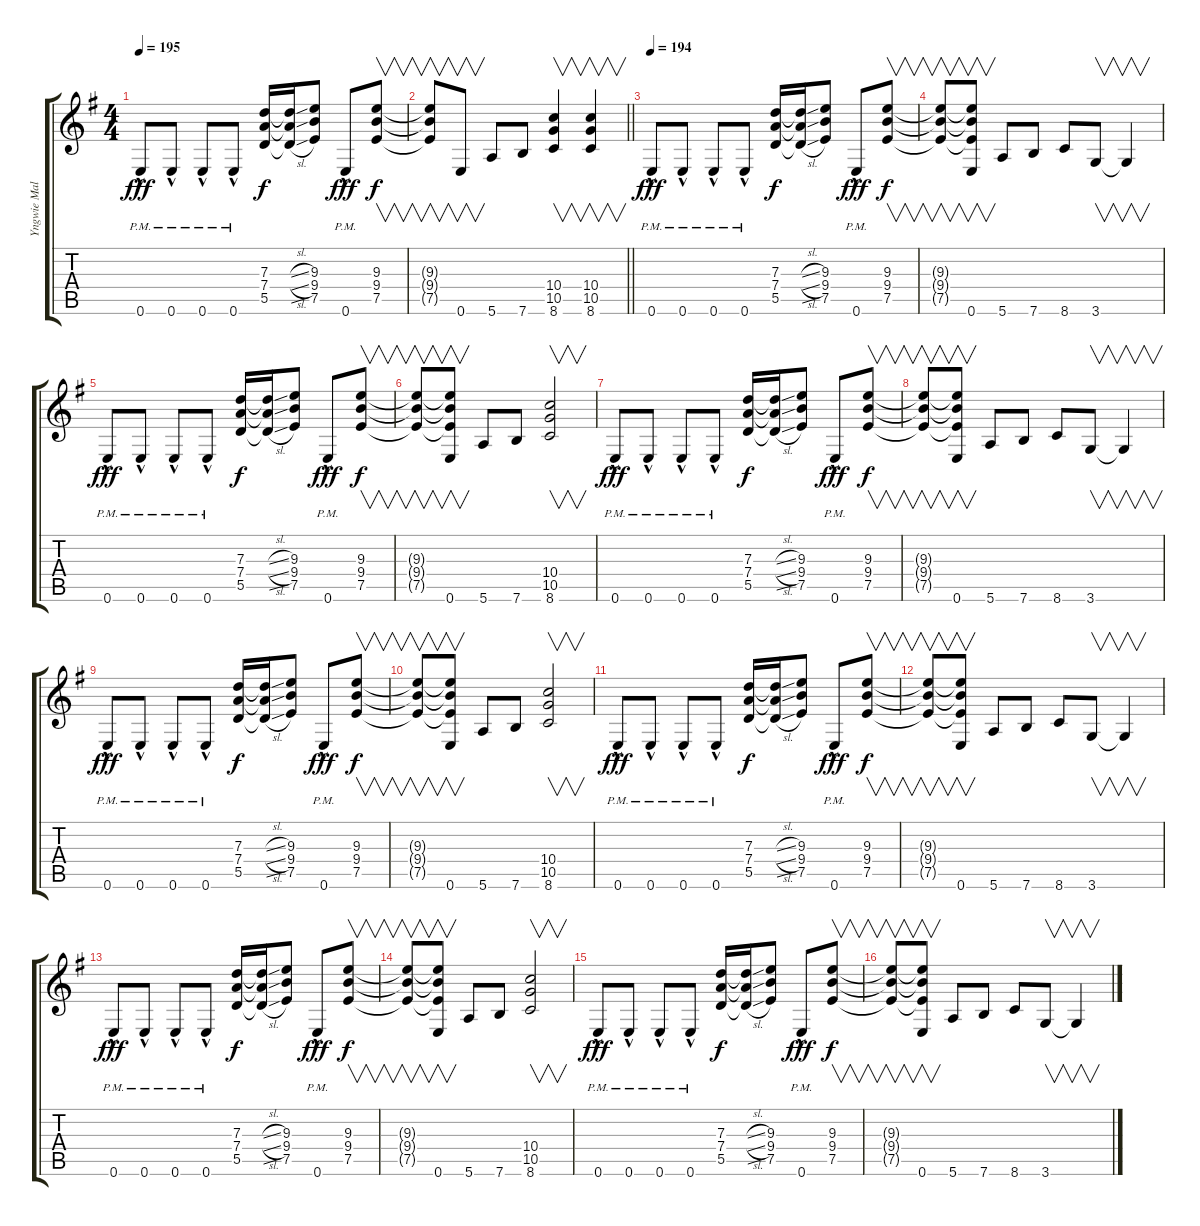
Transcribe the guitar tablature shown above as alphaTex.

\track ("Yngwie Malmsteen-4" "Yngwie Mal") {instrument overdrivenguitar}
\staff {score tabs}
\tuning (E4 B3 G3 D3 A2 E2) {hide}
\ts (4 4)
\tempo 195
\clef g2
\ks g
0.6{hac pm}.8{dy fff} 0.6{hac pm}.8 0.6{hac pm}.8 0.6{hac pm}.8 (7.3 7.4 5.5).16{dy f} (7.3{sl t} 7.4{sl t} 5.5{sl t}).16 (9.3 9.4 7.5).8 0.6{hac pm}.8{dy fff} (9.3 9.4 7.5).8{v dy f} |
\barLineRight lightlight
(9.3{t} 9.4{t} 7.5{t}).8{v} 0.6.8{v} 5.6.8 7.6.8 (10.4 10.5 8.6).4{v} (10.4 10.5 8.6).4{v} |
\tempo 194
0.6{hac pm}.8{dy fff} 0.6{hac pm}.8 0.6{hac pm}.8 0.6{hac pm}.8 (7.3 7.4 5.5).16{dy f} (7.3{sl t} 7.4{sl t} 5.5{sl t}).16 (9.3 9.4 7.5).8 0.6{hac pm}.8{dy fff} (9.3 9.4 7.5).8{v dy f} |
(9.3{t} 9.4{t} 7.5{t}).8{v} (9.3{t} 9.4{t} 7.5{t} 0.6).8{v} 5.6.8 7.6.8 8.6.8 3.6.8{v} 3.6{t}.4{v} |
0.6{hac pm}.8{dy fff} 0.6{hac pm}.8 0.6{hac pm}.8 0.6{hac pm}.8 (7.3 7.4 5.5).16{dy f} (7.3{sl t} 7.4{sl t} 5.5{sl t}).16 (9.3 9.4 7.5).8 0.6{hac pm}.8{dy fff} (9.3 9.4 7.5).8{v dy f} |
(9.3{t} 9.4{t} 7.5{t}).8{v} (9.3{t} 9.4{t} 7.5{t} 0.6).8{v} 5.6.8 7.6.8 (10.4 10.5 8.6).2{v} |
0.6{hac pm}.8{dy fff} 0.6{hac pm}.8 0.6{hac pm}.8 0.6{hac pm}.8 (7.3 7.4 5.5).16{dy f} (7.3{sl t} 7.4{sl t} 5.5{sl t}).16 (9.3 9.4 7.5).8 0.6{hac pm}.8{dy fff} (9.3 9.4 7.5).8{v dy f} |
(9.3{t} 9.4{t} 7.5{t}).8{v} (9.3{t} 9.4{t} 7.5{t} 0.6).8{v} 5.6.8 7.6.8 8.6.8 3.6.8{v} 3.6{t}.4{v} |
0.6{hac pm}.8{dy fff} 0.6{hac pm}.8 0.6{hac pm}.8 0.6{hac pm}.8 (7.3 7.4 5.5).16{dy f} (7.3{sl t} 7.4{sl t} 5.5{sl t}).16 (9.3 9.4 7.5).8 0.6{hac pm}.8{dy fff} (9.3 9.4 7.5).8{v dy f} |
(9.3{t} 9.4{t} 7.5{t}).8{v} (9.3{t} 9.4{t} 7.5{t} 0.6).8{v} 5.6.8 7.6.8 (10.4 10.5 8.6).2{v} |
0.6{hac pm}.8{dy fff} 0.6{hac pm}.8 0.6{hac pm}.8 0.6{hac pm}.8 (7.3 7.4 5.5).16{dy f} (7.3{sl t} 7.4{sl t} 5.5{sl t}).16 (9.3 9.4 7.5).8 0.6{hac pm}.8{dy fff} (9.3 9.4 7.5).8{v dy f} |
(9.3{t} 9.4{t} 7.5{t}).8{v} (9.3{t} 9.4{t} 7.5{t} 0.6).8{v} 5.6.8 7.6.8 8.6.8 3.6.8{v} 3.6{t}.4{v} |
0.6{hac pm}.8{dy fff} 0.6{hac pm}.8 0.6{hac pm}.8 0.6{hac pm}.8 (7.3 7.4 5.5).16{dy f} (7.3{sl t} 7.4{sl t} 5.5{sl t}).16 (9.3 9.4 7.5).8 0.6{hac pm}.8{dy fff} (9.3 9.4 7.5).8{v dy f} |
(9.3{t} 9.4{t} 7.5{t}).8{v} (9.3{t} 9.4{t} 7.5{t} 0.6).8{v} 5.6.8 7.6.8 (10.4 10.5 8.6).2{v} |
0.6{hac pm}.8{dy fff} 0.6{hac pm}.8 0.6{hac pm}.8 0.6{hac pm}.8 (7.3 7.4 5.5).16{dy f} (7.3{sl t} 7.4{sl t} 5.5{sl t}).16 (9.3 9.4 7.5).8 0.6{hac pm}.8{dy fff} (9.3 9.4 7.5).8{v dy f} |
(9.3{t} 9.4{t} 7.5{t}).8{v} (9.3{t} 9.4{t} 7.5{t} 0.6).8{v} 5.6.8 7.6.8 8.6.8 3.6.8{v} 3.6{t}.4{v}
